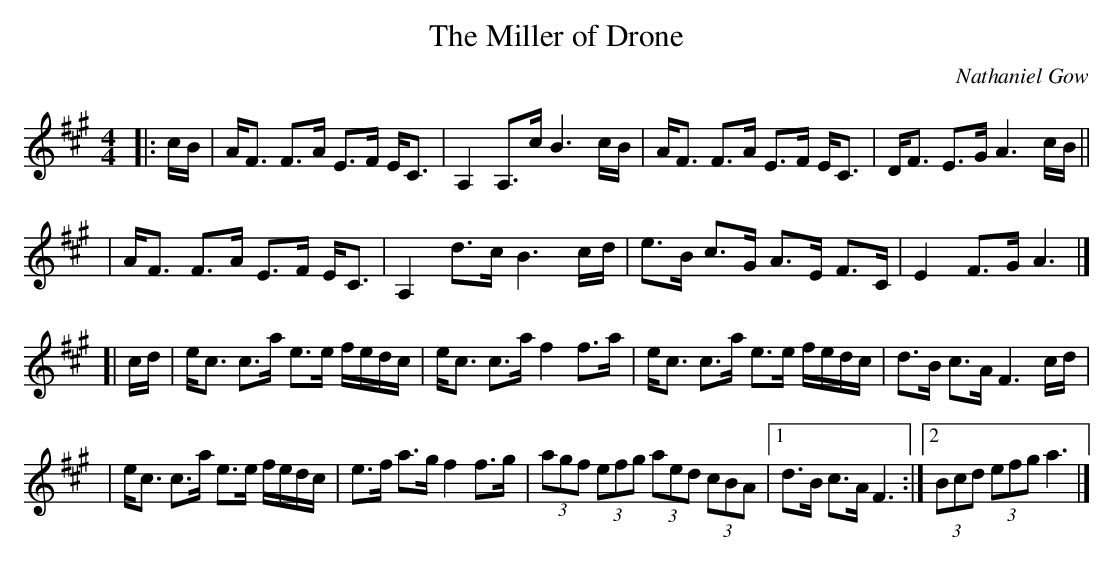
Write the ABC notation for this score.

X:1
T:The Miller of Drone
C:Nathaniel Gow
M:4/4
L:1/8
K:A
|: c/B/ | A<F F>A E>F E<C | A,2 A,>c B3 c/B/ | A<F F>A E>F E<C | D<F E>G A3 c/B/ ||
| A<F F>A E>F E<C | A,2 d>c B3 c/d/ | e>B c>G A>E F>C | E2 F>G A3 |]
[| c/d/ | e<c c>a e>e f/e/d/c/ | e<c c>a f2 f>a | e<c c>a e>e f/e/d/c/ | d>B c>A F3 c/d/ |
| e<c c>a e>e f/e/d/c/ | e>f a>g f2 f>g | (3agf (3efg (3aed (3cBA |1 d>B c>A F3 :|2 (3Bcd (3efg a3 |]
